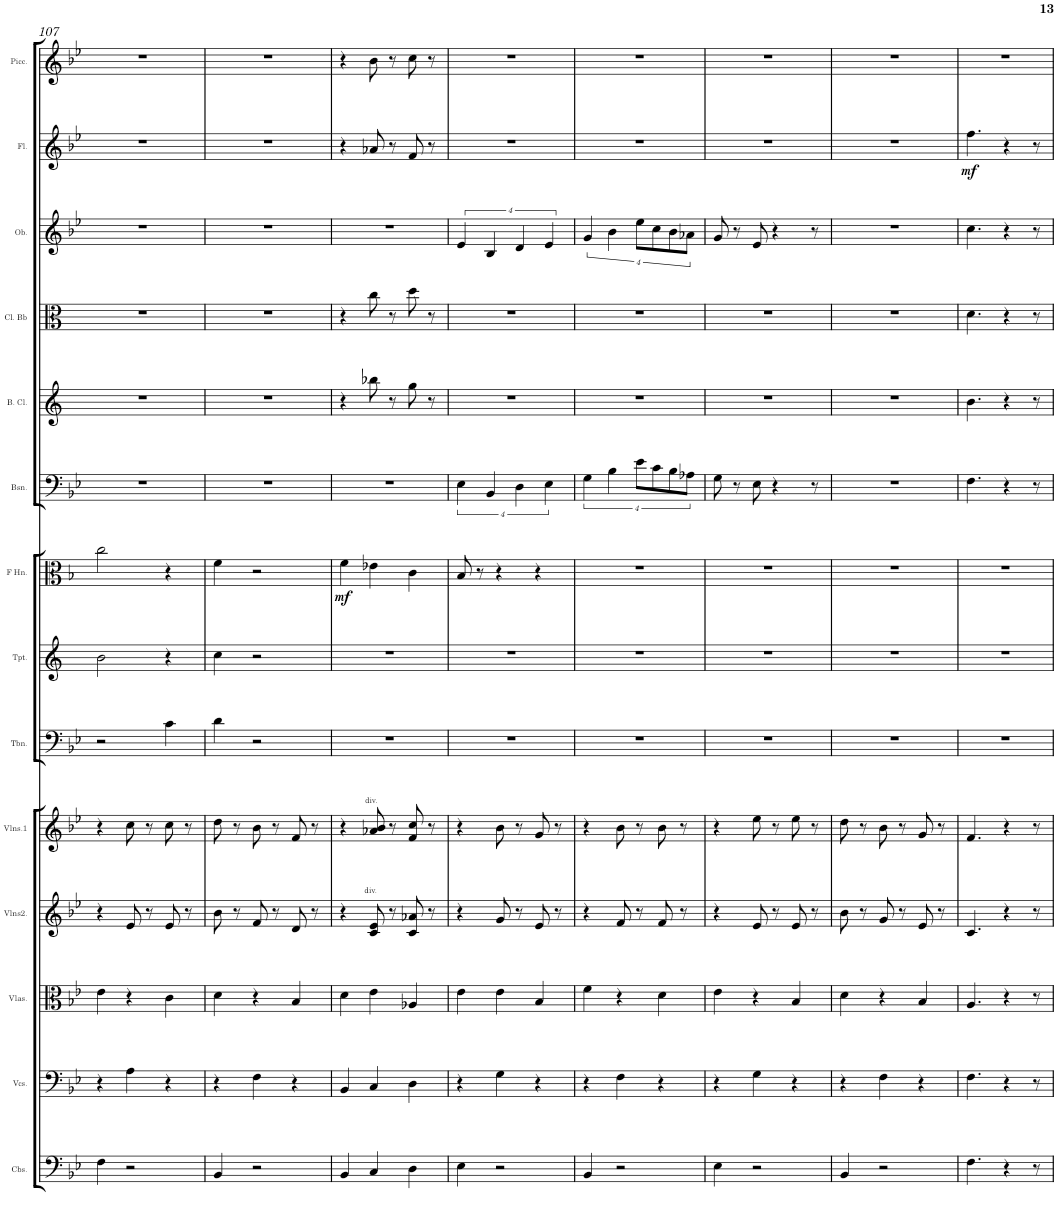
**kern	**kern	**kern	**kern	**kern	**kern	**kern	**kern	**dynam	**kern	**kern	**kern	**kern	**kern	**dynam	**kern
*part14	*part13	*part12	*part11	*part10	*part9	*part8	*part7	*part7	*part6	*part5	*part4	*part3	*part2	*part2	*part1
*staff14	*staff13	*staff12	*staff11	*staff10	*staff9	*staff8	*staff7	*staff7	*staff6	*staff5	*staff4	*staff3	*staff2	*staff2	*staff1
*I"Contrabass Section	*I"Violoncello Section	*I"Viola Section	*I"Violin Section2	*I"Violin Section1	*I"Trombone	*I"Trumpet	*I"French Horn	*	*I"Bassoon	*I"Bass Clarinet	*I"Clarinet Bb	*I"Oboe	*I"Flute	*	*I"Piccolo
*I'Cbs.	*I'Vcs.	*I'Vlas.	*I'Vlns2.	*I'Vlns.1	*I'Tbn.	*I'Tpt.	*I'F Hn.	*	*I'Bsn.	*I'B. Cl.	*I'Cl. Bb	*I'Ob.	*I'Fl.	*	*I'Picc.
!!LO:PB:g=z
*clefF4	*clefF4	*clefC3	*clefG2	*clefG2	*clefF4	*clefG2	*clefC3	*	*clefF4	*clefG2	*clefC3	*clefG2	*clefG2	*	*clefG2
*Trd7c12	*	*	*	*	*	*Trd1c2	*Trd4c7	*	*	*Trd8c14	*Trd1c2	*	*	*	*Trd-7c-12
*k[b-e-]	*k[b-e-]	*k[b-e-]	*k[b-e-]	*k[b-e-]	*k[b-e-]	*k[]	*k[b-]	*	*k[b-e-]	*k[]	*k[]	*k[b-e-]	*k[b-e-]	*	*k[b-e-]
*M3/4	*M3/4	*M3/4	*M3/4	*M3/4	*M3/4	*M3/4	*M3/4	*	*M3/4	*M3/4	*M3/4	*M3/4	*M3/4	*	*M3/4
=107	=107	=107	=107	=107	=107	=107	=107	=107	=107	=107	=107	=107	=107	=107	=107
4F\	4r	4e-\	4r	4r	2r	2b\	2cc\	.	2.r	2.r	2.r	2.r	2.r	.	2.r
2r	4A\	4r	8e-/	8cc\	.	.	.	.	.	.	.	.	.	.	.
.	.	.	8r	8r	.	.	.	.	.	.	.	.	.	.	.
.	4r	4c\	8e-/	8cc\	4c\	4r	4r	.	.	.	.	.	.	.	.
.	.	.	8r	8r	.	.	.	.	.	.	.	.	.	.	.
=108	=108	=108	=108	=108	=108	=108	=108	=108	=108	=108	=108	=108	=108	=108	=108
4BB-/	4r	4d\	8b-\	8dd\	4d\	4cc\	4f\	.	2.r	2.r	2.r	2.r	2.r	.	2.r
.	.	.	8r	8r	.	.	.	.	.	.	.	.	.	.	.
2r	4F\	4r	8f/	8b-\	2r	2r	2r	.	.	.	.	.	.	.	.
.	.	.	8r	8r	.	.	.	.	.	.	.	.	.	.	.
.	4r	4B-/	8d/	8f/	.	.	.	.	.	.	.	.	.	.	.
.	.	.	8r	8r	.	.	.	.	.	.	.	.	.	.	.
=109	=109	=109	=109	=109	=109	=109	=109	=109	=109	=109	=109	=109	=109	=109	=109
!	!	!	!	!	!	!	!	!LO:DY:b	!	!	!	!	!	!	!
4BB-/	4BB-/	4d\	4r	4r	2.r	2.r	4f\	mf	2.r	4r	4r	2.r	4r	.	4r
!	!	!	!	!LO:TX:a:t=div.	!	!	!	!	!	!	!	!	!	!	!
!	!	!	!LO:TX:a:t=div.	!	!	!	!	!	!	!	!	!	!	!	!
4C/	4C/	4e-\	8c/ 8e-/	8a-X/ 8b-/	.	.	4e-X\	.	.	8bb-X\	8cc\	.	8a-X/	.	8b-\
.	.	.	8r	8r	.	.	.	.	.	8r	8r	.	8r	.	8r
4D\	4D\	4A-X/	8c/ 8a-X/	8f/ 8cc/	.	.	4c\	.	.	8gg\	8dd\	.	8f/	.	8cc\
.	.	.	8r	8r	.	.	.	.	.	8r	8r	.	8r	.	8r
=110	=110	=110	=110	=110	=110	=110	=110	=110	=110	=110	=110	=110	=110	=110	=110
4E-\	4r	4e-\	4r	4r	2.r	2.r	8B-/	.	16%3E-\	2.r	2.r	16%3e-/	2.r	.	2.r
.	.	.	.	.	.	.	8r	.	.	.	.	.	.	.	.
.	.	.	.	.	.	.	.	.	16%3BB-/	.	.	16%3B-/	.	.	.
2r	4G\	4e-\	8g/	8b-\	.	.	4r	.	.	.	.	.	.	.	.
.	.	.	8r	8r	.	.	.	.	16%3D\	.	.	16%3d/	.	.	.
.	4r	4B-/	8e-/	8g/	.	.	4r	.	.	.	.	.	.	.	.
.	.	.	.	.	.	.	.	.	16%3E-\	.	.	16%3e-/	.	.	.
.	.	.	8r	8r	.	.	.	.	.	.	.	.	.	.	.
=111	=111	=111	=111	=111	=111	=111	=111	=111	=111	=111	=111	=111	=111	=111	=111
4BB-/	4r	4f\	4r	4r	2.r	2.r	2.r	.	16%3G\	2.r	2.r	16%3g/	2.r	.	2.r
.	.	.	.	.	.	.	.	.	16%3B-\	.	.	16%3b-\	.	.	.
2r	4F\	4r	8f/	8b-\	.	.	.	.	.	.	.	.	.	.	.
.	.	.	8r	8r	.	.	.	.	32%3e-\L	.	.	32%3ee-\L	.	.	.
.	.	.	.	.	.	.	.	.	32%3c\	.	.	32%3cc\	.	.	.
.	4r	4d\	8f/	8b-\	.	.	.	.	.	.	.	.	.	.	.
.	.	.	.	.	.	.	.	.	32%3B-\	.	.	32%3b-\	.	.	.
.	.	.	8r	8r	.	.	.	.	.	.	.	.	.	.	.
.	.	.	.	.	.	.	.	.	32%3A-X\J	.	.	32%3a-X\J	.	.	.
=112	=112	=112	=112	=112	=112	=112	=112	=112	=112	=112	=112	=112	=112	=112	=112
4E-\	4r	4e-\	4r	4r	2.r	2.r	2.r	.	8G\	2.r	2.r	8g/	2.r	.	2.r
.	.	.	.	.	.	.	.	.	8r	.	.	8r	.	.	.
2r	4G\	4r	8e-/	8ee-\	.	.	.	.	8E-\	.	.	8e-/	.	.	.
.	.	.	8r	8r	.	.	.	.	4r	.	.	4r	.	.	.
.	4r	4B-/	8e-/	8ee-\	.	.	.	.	.	.	.	.	.	.	.
.	.	.	8r	8r	.	.	.	.	8r	.	.	8r	.	.	.
=113	=113	=113	=113	=113	=113	=113	=113	=113	=113	=113	=113	=113	=113	=113	=113
4BB-/	4r	4d\	8b-\	8dd\	2.r	2.r	2.r	.	2.r	2.r	2.r	2.r	2.r	.	2.r
.	.	.	8r	8r	.	.	.	.	.	.	.	.	.	.	.
2r	4F\	4r	8g/	8b-\	.	.	.	.	.	.	.	.	.	.	.
.	.	.	8r	8r	.	.	.	.	.	.	.	.	.	.	.
.	4r	4B-/	8e-/	8g/	.	.	.	.	.	.	.	.	.	.	.
.	.	.	8r	8r	.	.	.	.	.	.	.	.	.	.	.
=114	=114	=114	=114	=114	=114	=114	=114	=114	=114	=114	=114	=114	=114	=114	=114
!	!	!	!	!	!	!	!	!	!	!	!	!	!	!LO:DY:b	!
4.F\	4.F\	4.A/	4.c/	4.f/	2.r	2.r	2.r	.	4.F\	4.b\	4.d\	4.cc\	4.ff\	mf	2.r
4r	4r	4r	4r	4r	.	.	.	.	4r	4r	4r	4r	4r	.	.
8r	8r	8r	8r	8r	.	.	.	.	8r	8r	8r	8r	8r	.	.
=	=	=	=	=	=	=	=	=	=	=	=	=	=	=	=
*-	*-	*-	*-	*-	*-	*-	*-	*-	*-	*-	*-	*-	*-	*-	*-
